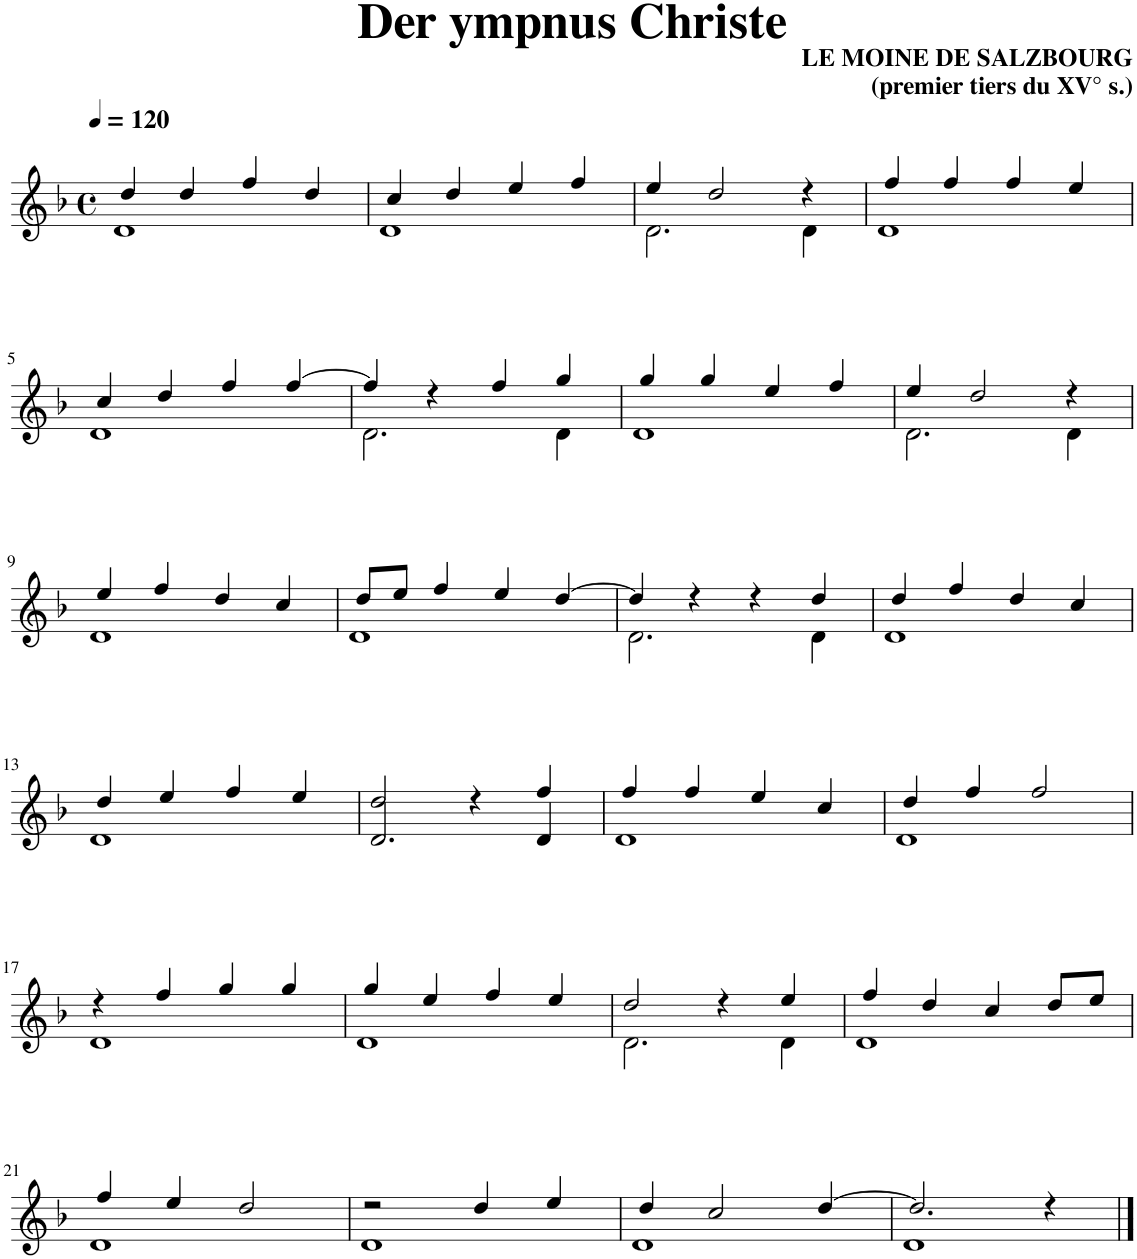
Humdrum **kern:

**kern
*part1
*staff1
*I"アコースティックギター
*clefG2
*k[b-]
*d:
*M4/4
*met(c)
*MM120
=1
*^
4dd/	1d
4dd/	.
4ff/	.
4dd/	.
=2	=2
4cc/	1d
4dd/	.
4ee/	.
4ff/	.
=3	=3
4ee/	2.d\
2dd/	.
4r	4d\
=4	=4
4ff/	1d
4ff/	.
4ff/	.
4ee/	.
!!LO:LB:g=z	!!
=5	=5
4cc/	1d
4dd/	.
4ff/	.
[4ff/	.
=6	=6
4ff/]	2.d\
4r	.
4ff/	.
4gg/	4d\
=7	=7
4gg/	1d
4gg/	.
4ee/	.
4ff/	.
=8	=8
4ee/	2.d\
2dd/	.
4r	4d\
!!LO:LB:g=z	!!
=9	=9
4ee/	1d
4ff/	.
4dd/	.
4cc/	.
=10	=10
8dd/L	1d
8ee/J	.
4ff/	.
4ee/	.
[4dd/	.
=11	=11
4dd/]	2.d\
4r	.
4r	.
4dd/	4d\
=12	=12
4dd/	1d
4ff/	.
4dd/	.
4cc/	.
!!LO:LB:g=z	!!
=13	=13
4dd/	1d
4ee/	.
4ff/	.
4ee/	.
=14	=14
2dd/	2.d/
4r	.
4ff/	4d/
=15	=15
4ff/	1d
4ff/	.
4ee/	.
4cc/	.
=16	=16
4dd/	1d
4ff/	.
2ff/	.
!!LO:LB:g=z	!!
=17	=17
4r	1d
4ff/	.
4gg/	.
4gg/	.
=18	=18
4gg/	1d
4ee/	.
4ff/	.
4ee/	.
=19	=19
2dd/	2.d\
4r	.
4ee/	4d\
=20	=20
4ff/	1d
4dd/	.
4cc/	.
8dd/L	.
8ee/J	.
!!LO:LB:g=z	!!
=21	=21
4ff/	1d
4ee/	.
2dd/	.
=22	=22
2r	1d
4dd/	.
4ee/	.
=23	=23
4dd/	1d
2cc/	.
[4dd/	.
=24	=24
2.dd/]	1d
4r	.
*v	*v
==
*-
